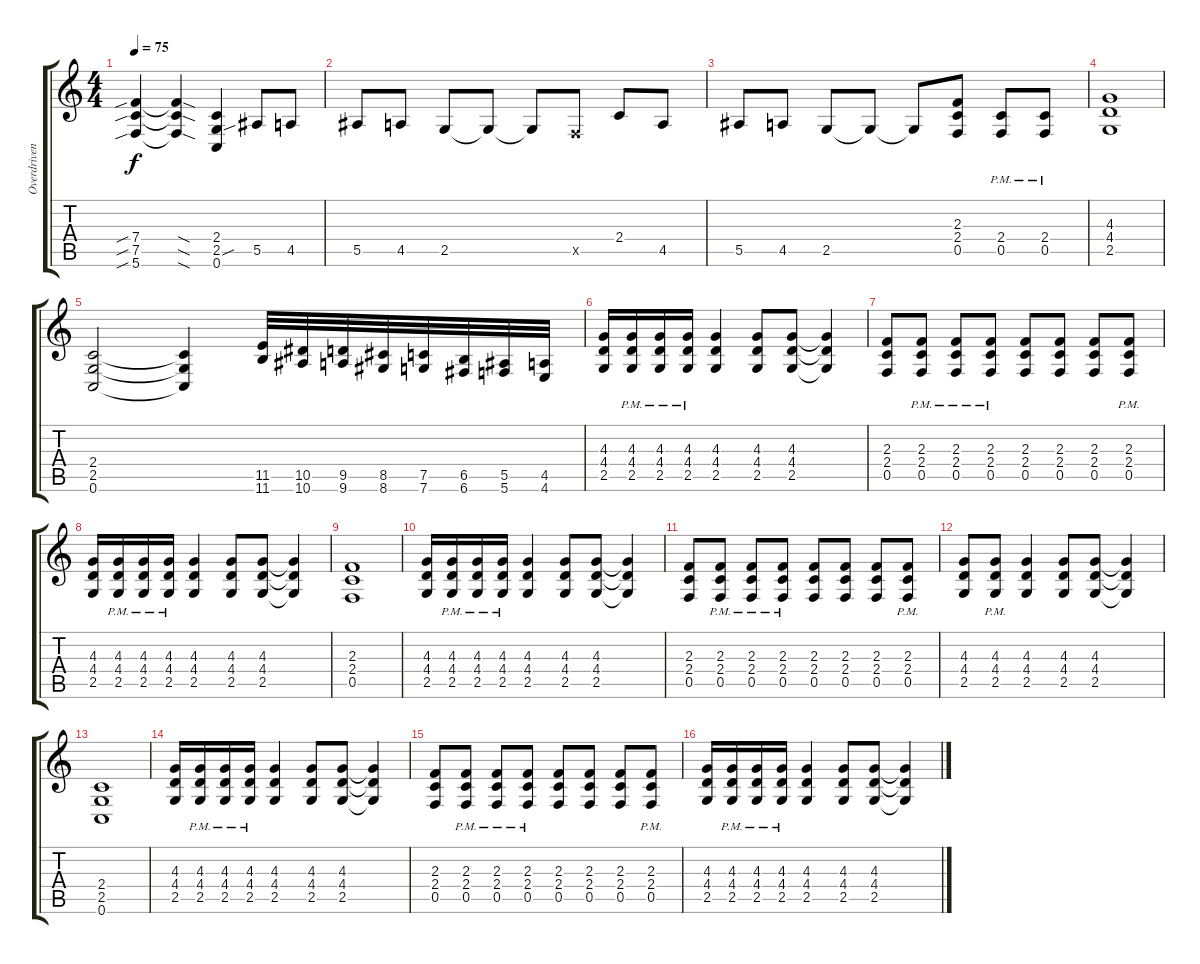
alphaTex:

\track ("Overdriven Guitar 1" "Overdriven") {instrument overdrivenguitar}
\staff {score tabs}
\tuning (C4 G3 Eb3 Bb2 F2 C2) {hide}
\ts (4 4)
\tempo 75
\clef g2
\ks c
(7.4{sib} 7.5{sib} 5.6{sib}).4{dy f} (7.4{sod t} 7.5{sod t} 5.6{sod t}).4 (2.4 2.5{sou} 0.6).4 5.5.8 4.5.8 |
5.5.8 4.5.8 2.5.8 2.5{t}.8 2.5{t}.8 0.5{x}.8 2.4.8 4.5.8 |
5.5.8 4.5.8 2.5.8 2.5{t}.8 2.5{t}.8 (2.3 2.4 0.5).8 (2.4{pm} 0.5{pm}).8 (2.4{pm} 0.5{pm}).8 |
(4.3 4.4 2.5).1 |
(2.4 2.5 0.6).2 (2.4{t} 2.5{t} 0.6{t}).4 (11.5 11.6).32 (10.5 10.6).32 (9.5 9.6).32 (8.5 8.6).32 (7.5 7.6).32 (6.5 6.6).32 (5.5 5.6).32 (4.5 4.6).32 |
(4.3 4.4 2.5).16 (4.3{pm} 4.4{pm} 2.5{pm}).16 (4.3{pm} 4.4{pm} 2.5{pm}).16 (4.3{pm} 4.4{pm} 2.5{pm}).16 (4.3 4.4 2.5).4 (4.3 4.4 2.5).8 (4.3 4.4 2.5).8 (4.3{t} 4.4{t} 2.5{t}).4 |
(2.3 2.4 0.5).8 (2.3{pm} 2.4{pm} 0.5{pm}).8 (2.3{pm} 2.4{pm} 0.5{pm}).8 (2.3{pm} 2.4{pm} 0.5{pm}).8 (2.3 2.4 0.5).8 (2.3 2.4 0.5).8 (2.3 2.4 0.5).8 (2.3{pm} 2.4{pm} 0.5{pm}).8 |
(4.3 4.4 2.5).16 (4.3{pm} 4.4{pm} 2.5{pm}).16 (4.3{pm} 4.4{pm} 2.5{pm}).16 (4.3{pm} 4.4{pm} 2.5{pm}).16 (4.3 4.4 2.5).4 (4.3 4.4 2.5).8 (4.3 4.4 2.5).8 (4.3{t} 4.4{t} 2.5{t}).4 |
(2.3 2.4 0.5).1 |
(4.3 4.4 2.5).16 (4.3{pm} 4.4{pm} 2.5{pm}).16 (4.3{pm} 4.4{pm} 2.5{pm}).16 (4.3{pm} 4.4{pm} 2.5{pm}).16 (4.3 4.4 2.5).4 (4.3 4.4 2.5).8 (4.3 4.4 2.5).8 (4.3{t} 4.4{t} 2.5{t}).4 |
(2.3 2.4 0.5).8 (2.3{pm} 2.4{pm} 0.5{pm}).8 (2.3{pm} 2.4{pm} 0.5{pm}).8 (2.3{pm} 2.4{pm} 0.5{pm}).8 (2.3 2.4 0.5).8 (2.3 2.4 0.5).8 (2.3 2.4 0.5).8 (2.3{pm} 2.4{pm} 0.5{pm}).8 |
(4.3 4.4 2.5).8 (4.3{pm} 4.4{pm} 2.5{pm}).8 (4.3 4.4 2.5).4 (4.3 4.4 2.5).8 (4.3 4.4 2.5).8 (4.3{t} 4.4{t} 2.5{t}).4 |
(2.4 2.5 0.6).1 |
(4.3 4.4 2.5).16 (4.3{pm} 4.4{pm} 2.5{pm}).16 (4.3{pm} 4.4{pm} 2.5{pm}).16 (4.3{pm} 4.4{pm} 2.5{pm}).16 (4.3 4.4 2.5).4 (4.3 4.4 2.5).8 (4.3 4.4 2.5).8 (4.3{t} 4.4{t} 2.5{t}).4 |
(2.3 2.4 0.5).8 (2.3{pm} 2.4{pm} 0.5{pm}).8 (2.3{pm} 2.4{pm} 0.5{pm}).8 (2.3{pm} 2.4{pm} 0.5{pm}).8 (2.3 2.4 0.5).8 (2.3 2.4 0.5).8 (2.3 2.4 0.5).8 (2.3{pm} 2.4{pm} 0.5{pm}).8 |
(4.3 4.4 2.5).16 (4.3{pm} 4.4{pm} 2.5{pm}).16 (4.3{pm} 4.4{pm} 2.5{pm}).16 (4.3{pm} 4.4{pm} 2.5{pm}).16 (4.3 4.4 2.5).4 (4.3 4.4 2.5).8 (4.3 4.4 2.5).8 (4.3{t} 4.4{t} 2.5{t}).4
